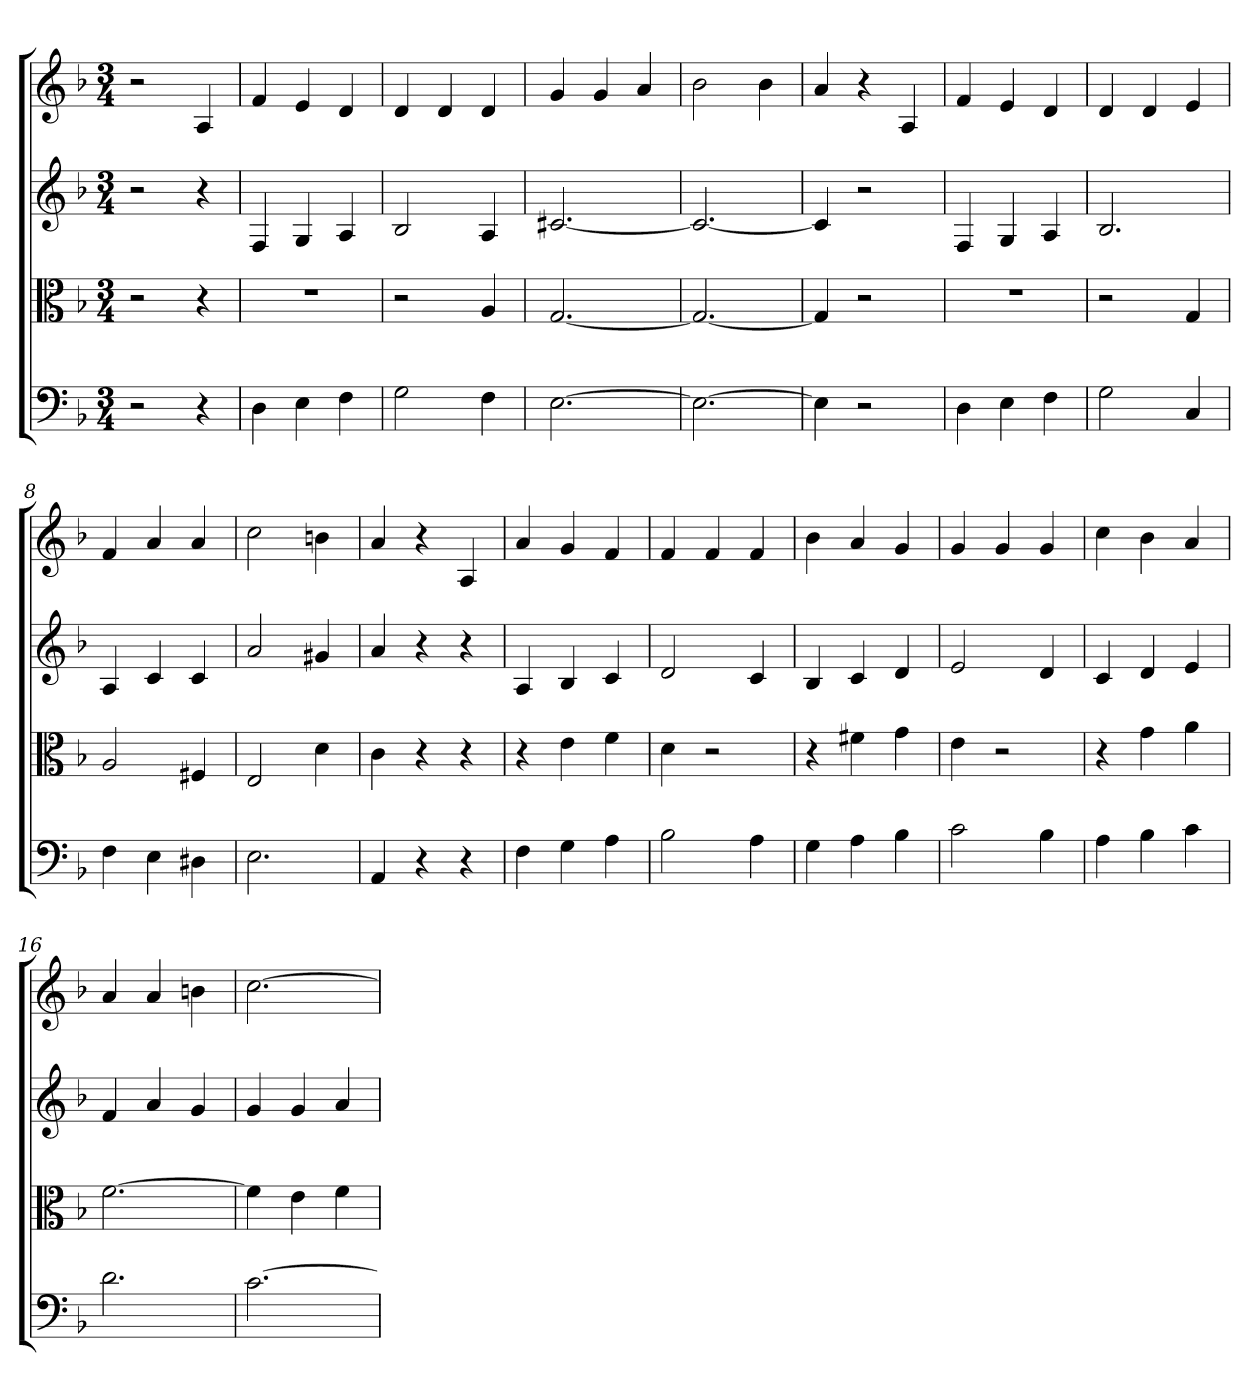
**kern	**kern	**kern	**kern
*part4	*part3	*part2	*part1
*staff4	*staff3	*staff2	*staff1
*clefF4	*clefC3	*clefG2	*clefG2
*k[b-]	*k[b-]	*k[b-]	*k[b-]
*d:	*d:	*d:	*d:
*M3/4	*M3/4	*M3/4	*M3/4
=	=	=	=
2r	2r	2r	2r
4r	4r	4r	4A
=1	=1	=1	=1
4D	2.r	4F	4f
4E	.	4G	4e
4F	.	4A	4d
=2	=2	=2	=2
2G	2r	2B-	4d
.	.	.	4d
4F	4A	4A	4d
=3	=3	=3	=3
[2.E	[2.G	[2.c#X	4g
.	.	.	4g
.	.	.	4a
=4	=4	=4	=4
2.E_	2.G_	2.c#_	2b-
.	.	.	4b-
=5	=5	=5	=5
4E]	4G]	4c#]	4a
2r	2r	2r	4r
.	.	.	4A
=6	=6	=6	=6
4D	2.r	4F	4f
4E	.	4G	4e
4F	.	4A	4d
=7	=7	=7	=7
2G	2r	2.B-	4d
.	.	.	4d
4C	4G	.	4e
=8	=8	=8	=8
4F	2A	4A	4f
4E	.	4c	4a
4D#X	4F#X	4c	4a
=9	=9	=9	=9
2.E	2E	2a	2cc
.	4d	4g#X	4bn
=10	=10	=10	=10
4AA	4c	4a	4a
4r	4r	4r	4r
4r	4r	4r	4A
=11	=11	=11	=11
4F	4r	4A	4a
4G	4e	4B-	4g
4A	4f	4c	4f
=12	=12	=12	=12
2B-	4d	2d	4f
.	2r	.	4f
4A	.	4c	4f
=13	=13	=13	=13
4G	4r	4B-	4b-
4A	4f#X	4c	4a
4B-	4g	4d	4g
=14	=14	=14	=14
2c	4e	2e	4g
.	2r	.	4g
4B-	.	4d	4g
=15	=15	=15	=15
4A	4r	4c	4cc
4B-	4g	4d	4b-
4c	4a	4e	4a
=16	=16	=16	=16
2.d	[2.f	4f	4a
.	.	4a	4a
.	.	4g	4bn
=17	=17	=17	=17
[2.c	4f]	4g	[2.cc
.	4e	4g	.
.	4f	4a	.
=	=	=	=
*-	*-	*-	*-
